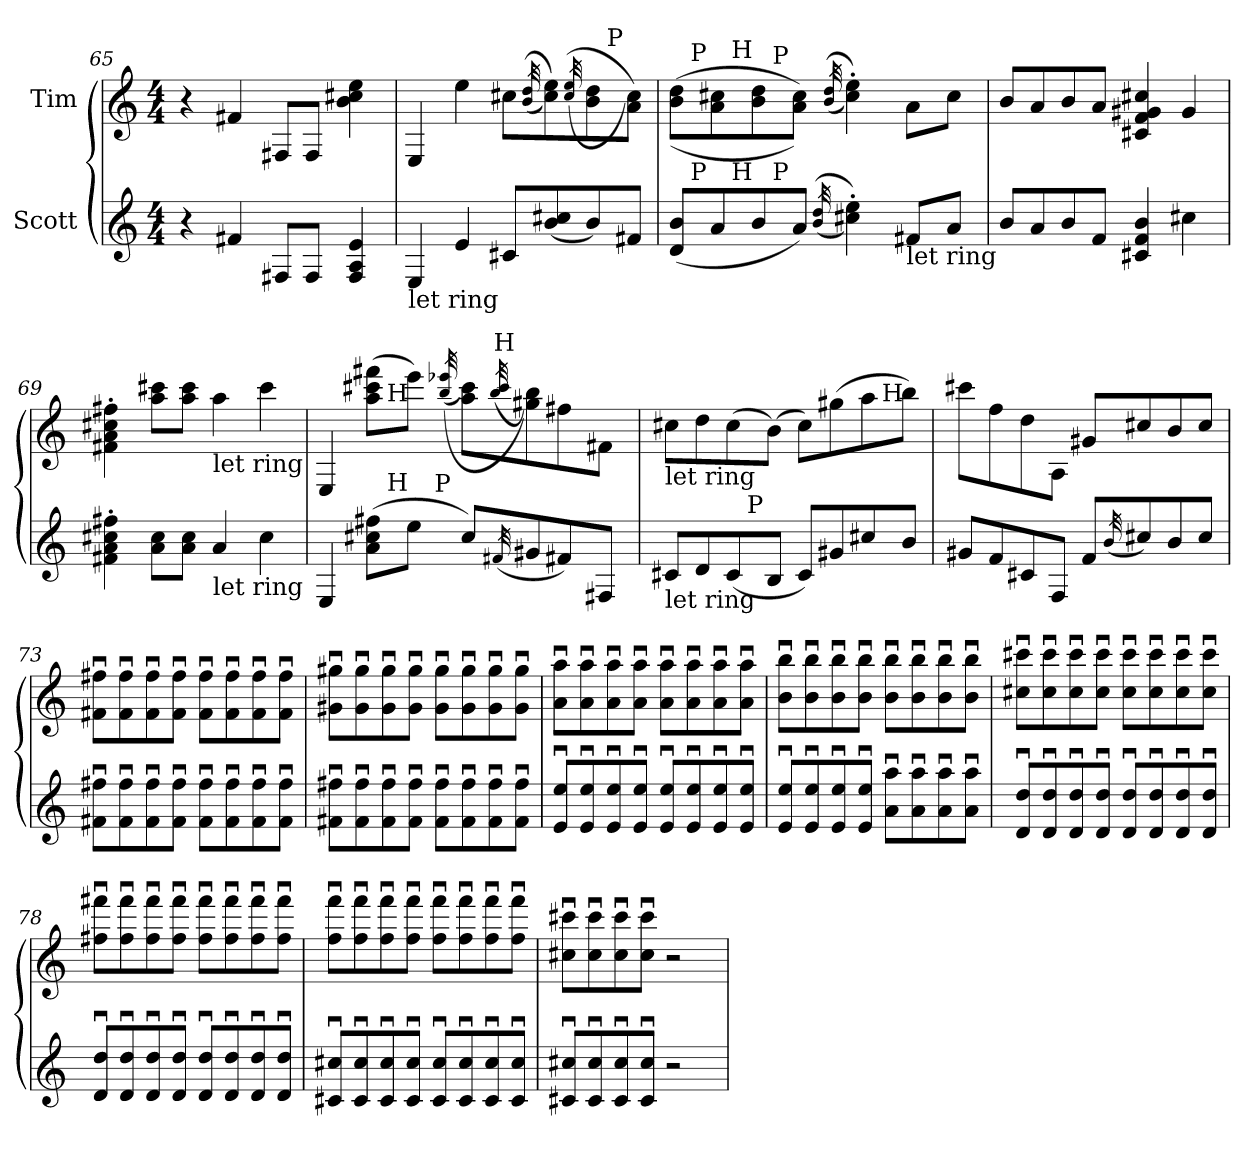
**kern	**kern
*part2	*part1
*staff2	*staff1
*I"Scott	*I"Tim
*clefG2	*clefG2
*ITrd7c12	*ITrd7c12
*k[]	*k[]
*C:	*C:
*M4/4	*M4/4
=65	=65
4r	4r
4F#X/	4F#X/
8FF#X/L	8FF#X/L
8FF#/J	8FF#/J
4FF#/ 4AA/ 4E/	4B\ 4c#X\ 4e\
=66	=66
!	!LO:TX:b:t=let ring
!LO:TX:b:t=let ring	!
*	*^
4EE/	4EE/	2ryy
4E/	4e\	.
8C#X/L	8c#X\L	4ryy
.	((32qB/ 32qd/	.
(8B/ 8c#X/	8c#\ 8e\))	.
.	((32qc#/ 32qe/	.
8B/)	8B\ 8d\	16ryy
!	!	!LO:TX:a:t=P
.	.	8.ryy
8F#X/J	8A\ 8c#\J))	.
!!LO:LB:g=z
=67	=67	=67
*^	*^	*
*	*^	*	*	*^
*	*	*^	*	*	*	*
(8D/ 8B/L	16ryy	8.ryy	4ryy	((8B\ 8d\L	16ryy	8.ryy	4ryy
!	!	!	!	!	!LO:TX:a:t=P	!	!
!	!LO:TX:a:t=P	!	!	!	!	!	!
.	2...ryy	.	.	.	2...ryy	.	.
8A/	.	.	.	8A\ 8c#X\	.	.	.
!	!	!	!	!	!	!LO:TX:a:t=H	!
!	!	!LO:TX:a:t=H	!	!	!	!	!
.	.	2ryy	.	.	.	2ryy	.
8B/	.	.	16ryy	8B\ 8d\	.	.	16ryy
!	!	!	!	!	!	!	!LO:TX:a:t=P
!	!	!	!LO:TX:a:t=P	!	!	!	!
.	.	.	2ryy	.	.	.	2ryy
8A/J)	.	.	.	8A\ 8c#\J))	.	.	.
((32qB/ 32qd/	.	.	.	((32qB/ 32qd/	.	.	.
4c#X\' 4e\'))	.	.	.	4c#\' 4e\'))	.	.	.
.	.	4ryy	.	.	.	4ryy	.
!LO:TX:b:t=let ring	!	!	!	!	!	!	!
8F#X/L	.	.	.	8A\L	.	.	.
.	.	.	8.ryy	.	.	.	8.ryy
8A/J	.	.	.	8c#\J	.	.	.
.	.	16ryy	.	.	.	16ryy	.
=68	=68	=68	=68	=68	=68	=68	=68
!	!	!	!	!LO:TX:b:t=let ring	!	!	!
*v	*v	*v	*v	*	*	*	*
*	*v	*v	*v	*v
8B/L	8B/L
8A/	8A/
8B/	8B/
8F/J	8A/J
4C#X/ 4F/ 4B/	4C#X/ 4F/ 4G#X/ 4c#X/
4c#X\	4G#/
=69	=69
4F#X\' 4A\' 4c#X\' 4f#X\'	4F#X\' 4A\' 4c#X\' 4f#X\'
8A\ 8c#\L	8a\ 8cc#X\L
8A\ 8c#\J	8a\ 8cc#\J
!	!LO:TX:b:t=let ring
!LO:TX:b:t=let ring	!
4A/	4a\
4c#\	4cc#\
!!LO:LB:g=z
=70	=70
*^	*^
*	*^	*	*^
4EE/	4ryy	4..ryy	4EE/	4ryy	2ryy
(8A\ 8c#X\ 8f#X\L	16ryy	.	(8a\ 8cc#X\ 8ff#X\L	16ryy	.
!	!	!	!	!LO:TX:a:t=H	!
!	!LO:TX:a:t=H	!	!	!	!
.	2ryy	.	.	2ryy	.
8e\J	.	.	8ee\J)	.	.
!	!	!LO:TX:a:t=P	!	!	!
.	.	2ryy	.	.	.
.	.	.	((32qb/ 32qee-X/	.	.
8c#/L)	.	.	8a\ 8cc#\L)	.	16ryy
!	!	!	!	!	!LO:TX:a:t=H
.	.	.	.	.	4..ryy
(32qF#X/	.	.	(32qb/ 32qcc#/	.	.
8G#X/	.	.	8g#X\ 8b\))	.	.
8F#/)	.	.	8f#X\	.	.
.	8.ryy	.	.	8.ryy	.
8FF#X/J	.	.	8F#X\J	.	.
.	.	16ryy	.	.	.
=71	=71	=71	=71	=71	=71
!	!	!	!LO:TX:b:t=let ring	!	!
!LO:TX:b:t=let ring	!	!	!	!	!
*	*v	*v	*	*	*
*	*	*	*v	*v
8C#X/L	4ryy	8c#X\L	2ryy
8D/	.	8d\	.
(8C#/	16ryy	(8c#\	.
!	!LO:TX:a:t=P	!	!
.	2ryy	.	.
8BB/J	.	(8B\J)	.
8C#/L)	.	8c#\L)	4ryy
8G#X/	.	(8g#X\	.
8c#X/	.	8a\	16ryy
!	!	!	!LO:TX:a:t=H
.	8.ryy	.	8.ryy
8B/J	.	8b\J)	.
=72	=72	=72	=72
!	!	!LO:TX:b:t=let ring	!
*v	*v	*	*
*	*v	*v
8G#X/L	8cc#X\L
8F/	8f\
8C#X/	8d\
8FF/J	8AA\J
8F/L	8G#X/L
(32qB/	.
8c#X/)	8c#X/
8B/	8B/
8c#/J	8c#/J
!!LO:PB:g=z
=73	=73
8F#X\u 8f#X\uL	8F#X\u 8f#X\uL
8F#\u 8f#\u	8F#\u 8f#\u
8F#\u 8f#\u	8F#\u 8f#\u
8F#\u 8f#\uJ	8F#\u 8f#\uJ
8F#\u 8f#\uL	8F#\u 8f#\uL
8F#\u 8f#\u	8F#\u 8f#\u
8F#\u 8f#\u	8F#\u 8f#\u
8F#\u 8f#\uJ	8F#\u 8f#\uJ
=74	=74
8F#X\u 8f#X\uL	8G#X\u 8g#X\uL
8F#\u 8f#\u	8G#\u 8g#\u
8F#\u 8f#\u	8G#\u 8g#\u
8F#\u 8f#\uJ	8G#\u 8g#\uJ
8F#\u 8f#\uL	8G#\u 8g#\uL
8F#\u 8f#\u	8G#\u 8g#\u
8F#\u 8f#\u	8G#\u 8g#\u
8F#\u 8f#\uJ	8G#\u 8g#\uJ
=75	=75
8E/u 8e/uL	8A\u 8a\uL
8E/u 8e/u	8A\u 8a\u
8E/u 8e/u	8A\u 8a\u
8E/u 8e/uJ	8A\u 8a\uJ
8E/u 8e/uL	8A\u 8a\uL
8E/u 8e/u	8A\u 8a\u
8E/u 8e/u	8A\u 8a\u
8E/u 8e/uJ	8A\u 8a\uJ
=76	=76
8E/u 8e/uL	8B\u 8b\uL
8E/u 8e/u	8B\u 8b\u
8E/u 8e/u	8B\u 8b\u
8E/u 8e/uJ	8B\u 8b\uJ
8A\u 8a\uL	8B\u 8b\uL
8A\u 8a\u	8B\u 8b\u
8A\u 8a\u	8B\u 8b\u
8A\u 8a\uJ	8B\u 8b\uJ
!!LO:LB:g=z
=77	=77
8D/u 8d/uL	8c#X\u 8cc#X\uL
8D/u 8d/u	8c#\u 8cc#\u
8D/u 8d/u	8c#\u 8cc#\u
8D/u 8d/uJ	8c#\u 8cc#\uJ
8D/u 8d/uL	8c#\u 8cc#\uL
8D/u 8d/u	8c#\u 8cc#\u
8D/u 8d/u	8c#\u 8cc#\u
8D/u 8d/uJ	8c#\u 8cc#\uJ
=78	=78
8D/u 8d/uL	8f#X\u 8ff#X\uL
8D/u 8d/u	8f#\u 8ff#\u
8D/u 8d/u	8f#\u 8ff#\u
8D/u 8d/uJ	8f#\u 8ff#\uJ
8D/u 8d/uL	8f#\u 8ff#\uL
8D/u 8d/u	8f#\u 8ff#\u
8D/u 8d/u	8f#\u 8ff#\u
8D/u 8d/uJ	8f#\u 8ff#\uJ
=79	=79
8C#X/u 8c#X/uL	8f\u 8ff\uL
8C#/u 8c#/u	8f\u 8ff\u
8C#/u 8c#/u	8f\u 8ff\u
8C#/u 8c#/uJ	8f\u 8ff\uJ
8C#/u 8c#/uL	8f\u 8ff\uL
8C#/u 8c#/u	8f\u 8ff\u
8C#/u 8c#/u	8f\u 8ff\u
8C#/u 8c#/uJ	8f\u 8ff\uJ
=80	=80
8C#X/u 8c#X/uL	8c#X\u 8cc#X\uL
8C#/u 8c#/u	8c#\u 8cc#\u
8C#/u 8c#/u	8c#\u 8cc#\u
8C#/u 8c#/uJ	8c#\u 8cc#\uJ
2r	2r
=	=
*-	*-
